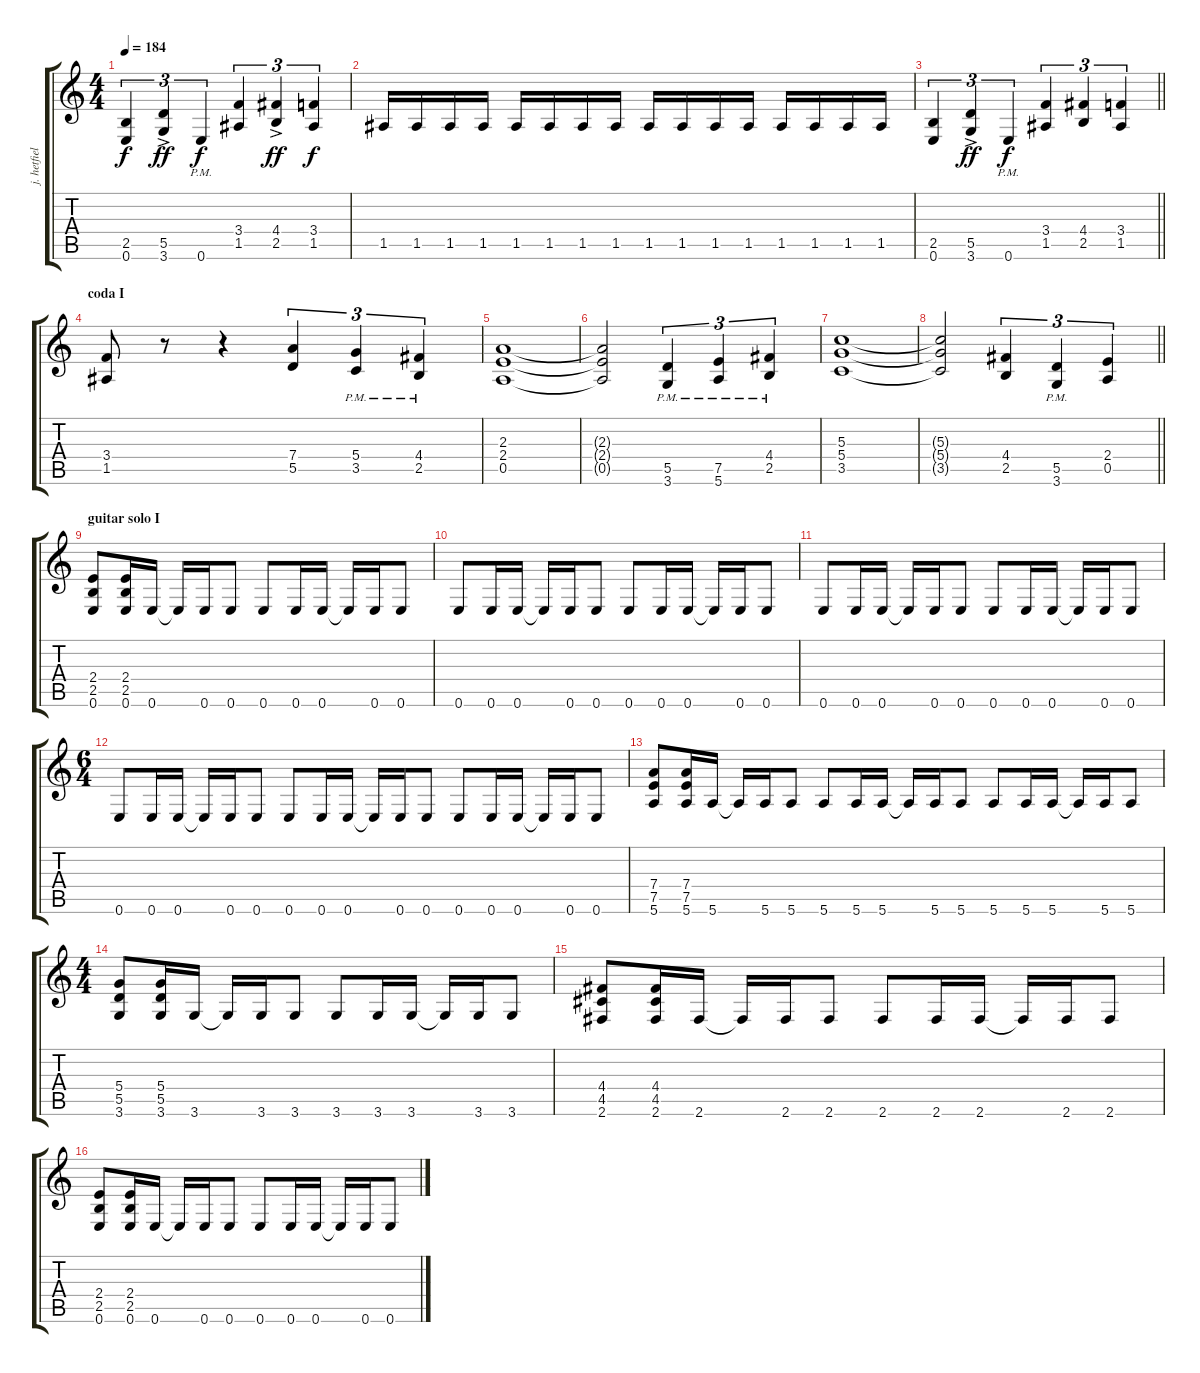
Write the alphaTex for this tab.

\track ("j. hetfield - rhythm guitar" "j. hetfiel") {instrument distortionguitar}
\staff {score tabs}
\tuning (E4 B3 G3 D3 A2 E2) {hide}
\ts (4 4)
\tempo 184
\clef g2
\ks c
(2.5 0.6).4{tu (3 2) dy f} (5.5{ac} 3.6{ac}).4{tu (3 2) dy ff} 0.6{pm}.4{tu (3 2) dy f} (3.4 1.5).4{tu (3 2)} (4.4{ac} 2.5{ac}).4{tu (3 2) dy ff} (3.4 1.5).4{tu (3 2) dy f} |
1.5.16 1.5.16 1.5.16 1.5.16 1.5.16 1.5.16 1.5.16 1.5.16 1.5.16 1.5.16 1.5.16 1.5.16 1.5.16 1.5.16 1.5.16 1.5.16 |
\barLineRight lightlight
(2.5 0.6).4{tu (3 2)} (5.5{ac} 3.6{ac}).4{tu (3 2) dy ff} 0.6{pm}.4{tu (3 2) dy f} (3.4 1.5).4{tu (3 2)} (4.4 2.5).4{tu (3 2)} (3.4 1.5).4{tu (3 2)} |
\section ("" "coda I")
(3.4 1.5).8 r.8 r.4 (7.4 5.5).4{tu (3 2)} (5.4{pm} 3.5{pm}).4{tu (3 2)} (4.4{pm} 2.5{pm}).4{tu (3 2)} |
(2.3 2.4 0.5).1 |
(2.3{t} 2.4{t} 0.5{t}).2 (5.5{pm} 3.6{pm}).4{tu (3 2)} (7.5{pm} 5.6{pm}).4{tu (3 2)} (4.4{pm} 2.5{pm}).4{tu (3 2)} |
(5.3 5.4 3.5).1 |
\barLineRight lightlight
(5.3{t} 5.4{t} 3.5{t}).2 (4.4 2.5).4{tu (3 2)} (5.5{pm} 3.6{pm}).4{tu (3 2)} (2.4 0.5).4{tu (3 2)} |
\section ("" "guitar solo I")
(2.4 2.5 0.6).8 (2.4 2.5 0.6).16 0.6.16 0.6{t}.16 0.6.16 0.6.8 0.6.8 0.6.16 0.6.16 0.6{t}.16 0.6.16 0.6.8 |
0.6.8 0.6.16 0.6.16 0.6{t}.16 0.6.16 0.6.8 0.6.8 0.6.16 0.6.16 0.6{t}.16 0.6.16 0.6.8 |
0.6.8 0.6.16 0.6.16 0.6{t}.16 0.6.16 0.6.8 0.6.8 0.6.16 0.6.16 0.6{t}.16 0.6.16 0.6.8 |
\ts (6 4)
0.6.8 0.6.16 0.6.16 0.6{t}.16 0.6.16 0.6.8 0.6.8 0.6.16 0.6.16 0.6{t}.16 0.6.16 0.6.8 0.6.8 0.6.16 0.6.16 0.6{t}.16 0.6.16 0.6.8 |
(7.4 7.5 5.6).8 (7.4 7.5 5.6).16 5.6.16 5.6{t}.16 5.6.16 5.6.8 5.6.8 5.6.16 5.6.16 5.6{t}.16 5.6.16 5.6.8 5.6.8 5.6.16 5.6.16 5.6{t}.16 5.6.16 5.6.8 |
\ts (4 4)
(5.4 5.5 3.6).8 (5.4 5.5 3.6).16 3.6.16 3.6{t}.16 3.6.16 3.6.8 3.6.8 3.6.16 3.6.16 3.6{t}.16 3.6.16 3.6.8 |
(4.4 4.5 2.6).8 (4.4 4.5 2.6).16 2.6.16 2.6{t}.16 2.6.16 2.6.8 2.6.8 2.6.16 2.6.16 2.6{t}.16 2.6.16 2.6.8 |
(2.4 2.5 0.6).8 (2.4 2.5 0.6).16 0.6.16 0.6{t}.16 0.6.16 0.6.8 0.6.8 0.6.16 0.6.16 0.6{t}.16 0.6.16 0.6.8
